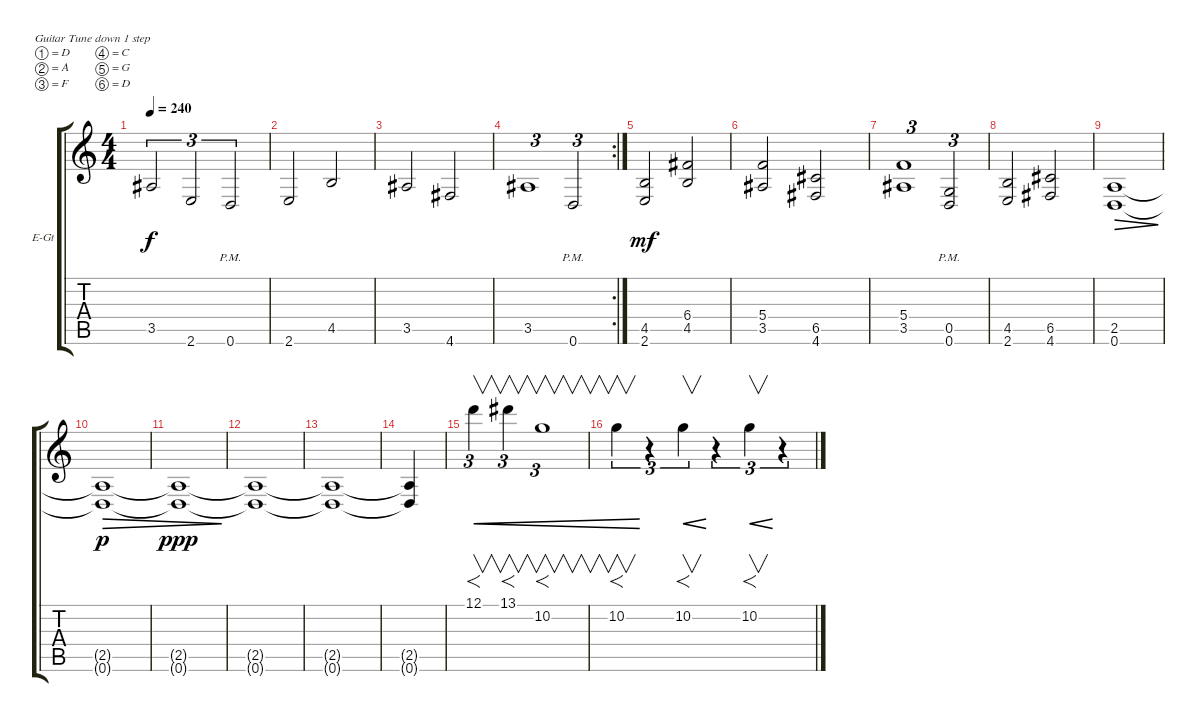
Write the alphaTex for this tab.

\defaultSystemsLayout 4
\bracketExtendMode groupsimilarinstruments
\firstSystemTrackNameOrientation horizontal
\otherSystemsTrackNameOrientation horizontal
\track ("Electric Guitar" "E-Gt") {instrument distortionguitar}
\staff {score tabs}
\tuning (D4 A3 F3 C3 G2 D2)
\ts (4 4)
\tempo 240
\clef g2
\ks c
3.5.2{tu (3 2) dy f} 2.6.2{tu (3 2)} 0.6{pm}.2{tu (3 2)} |
2.6.2 4.5.2 |
3.5.2 4.6.2 |
\rc 2
3.5.1{tu (3 2)} 0.6{pm}.2{tu (3 2)} |
(2.6 4.5).2{dy mf} (4.5 6.4).2 |
(3.5 5.4).2 (4.6 6.5).2 |
(3.5 5.4).1{tu (3 2)} (0.6{pm} 0.5{pm}).2{tu (3 2)} |
(2.6 4.5).2 (6.5 4.6).2 |
(0.6 2.5).1{dec} |
(0.6{t} 2.5{t}).1{dec dy p} |
(0.6{t} 2.5{t}).1{dec dy ppp} |
(0.6{t} 2.5{t}).1 |
(0.6{t} 2.5{t}).1 |
(0.6{t} 2.5{t}).4 |
12.1.4{f v tu (3 2) cre} 13.1.4{f v tu (3 2) cre} 10.2.1{f v tu (3 2) cre} |
10.2.4{f v tu (3 2) cre} r.4{tu (3 2)} 10.2.4{f v tu (3 2) cre} r.4{tu (3 2)} 10.2.4{f v tu (3 2) cre} r.4{tu (3 2)}
